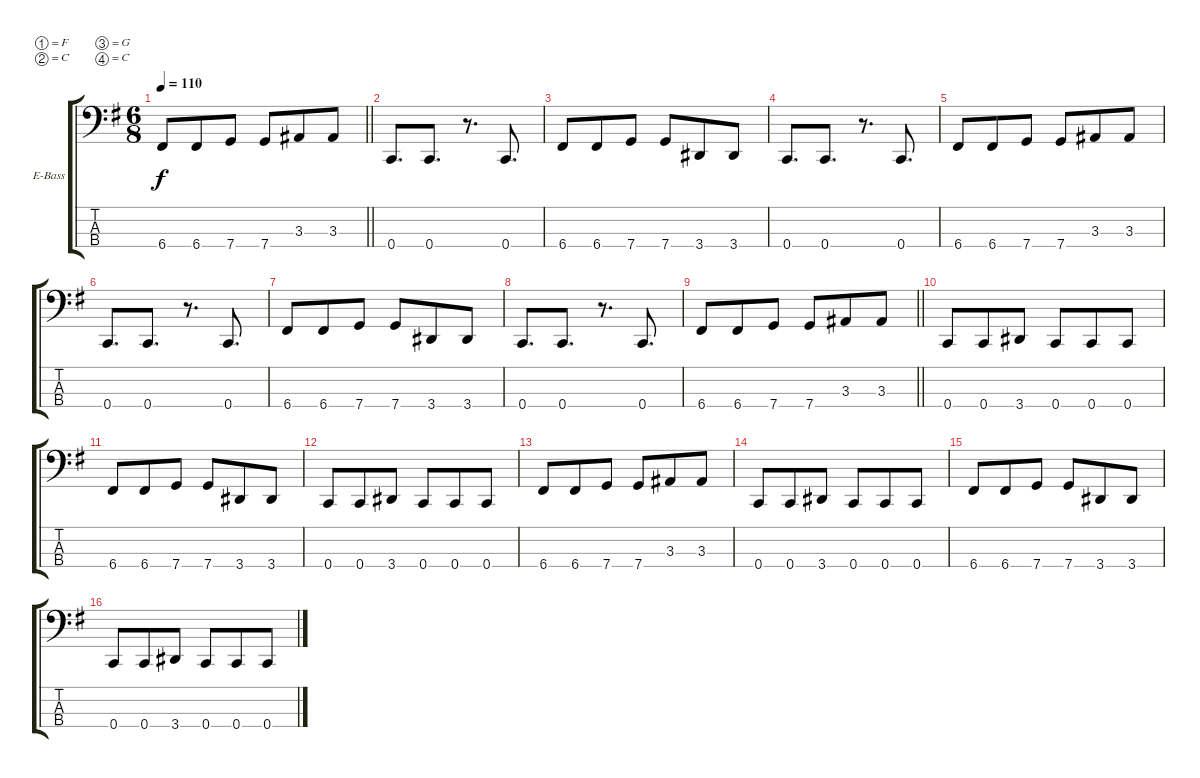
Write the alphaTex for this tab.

\bracketExtendMode groupsimilarinstruments
\firstSystemTrackNameOrientation horizontal
\otherSystemsTrackNameOrientation horizontal
\track ("Electric Bass" "E-Bass") {instrument electricbassfinger}
\staff {score tabs}
\tuning (F2 C2 G1 C1)
\ts (6 8)
\tempo 110
\clef f4
\barLineRight lightlight
\ks eminor
6.4.8{dy f} 6.4.8 7.4.8 7.4.8 3.3.8 3.3.8 |
0.4.8{d} 0.4.8{d} r.8{d} 0.4.8{d} |
6.4.8 6.4.8 7.4.8 7.4.8 3.4.8 3.4.8 |
0.4.8{d} 0.4.8{d} r.8{d} 0.4.8{d} |
6.4.8 6.4.8 7.4.8 7.4.8 3.3.8 3.3.8 |
0.4.8{d} 0.4.8{d} r.8{d} 0.4.8{d} |
6.4.8 6.4.8 7.4.8 7.4.8 3.4.8 3.4.8 |
0.4.8{d} 0.4.8{d} r.8{d} 0.4.8{d} |
\barLineRight lightlight
6.4.8 6.4.8 7.4.8 7.4.8 3.3.8 3.3.8 |
0.4.8 0.4.8 3.4.8 0.4.8 0.4.8 0.4.8 |
6.4.8 6.4.8 7.4.8 7.4.8 3.4.8 3.4.8 |
0.4.8 0.4.8 3.4.8 0.4.8 0.4.8 0.4.8 |
6.4.8 6.4.8 7.4.8 7.4.8 3.3.8 3.3.8 |
0.4.8 0.4.8 3.4.8 0.4.8 0.4.8 0.4.8 |
6.4.8 6.4.8 7.4.8 7.4.8 3.4.8 3.4.8 |
0.4.8 0.4.8 3.4.8 0.4.8 0.4.8 0.4.8
